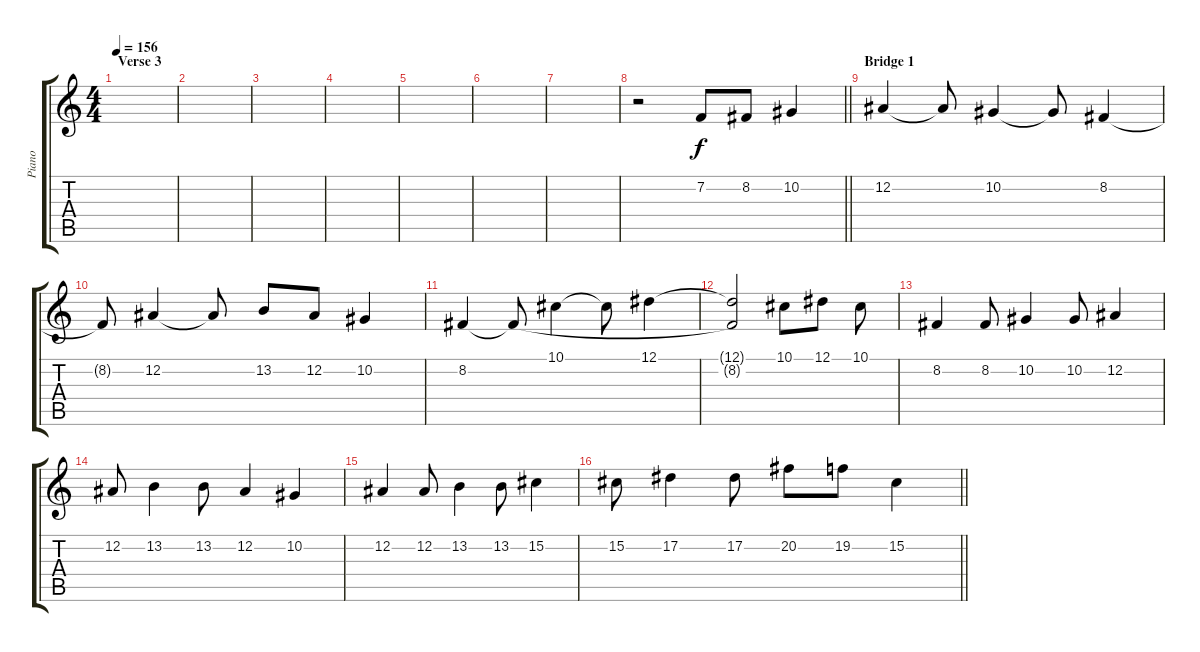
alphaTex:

\track ("Piano" "Piano") {instrument acousticgrandpiano}
\staff {score tabs}
\tuning (Eb4 Bb3 Gb3 Db3 Ab2 Eb2) {hide}
\ts (4 4)
\section ("" "Verse 3")
\tempo 156
\clef g2
\ks c
|
|
|
|
|
|
|
\barLineRight lightlight
r.2{volume 10} 7.2.8 8.2.8 10.2.4 |
\section ("" "Bridge 1")
12.2.4 12.2{t}.8 10.2.4 10.2{t}.8 8.2.4 |
8.2{t}.8 12.2.4 12.2{t}.8 13.2.8 12.2.8 10.2.4 |
8.2.4 8.2{t}.8 10.1.4 10.1{t}.8 12.1.4 |
(12.1{t} 8.2{t}).2 10.1.8 12.1.8 10.1.8 |
8.2.4 8.2.8 10.2.4 10.2.8 12.2.4 |
12.2.8 13.2.4 13.2.8 12.2.4 10.2.4 |
12.2.4 12.2.8 13.2.4 13.2.8 15.2.4 |
\barLineRight lightlight
15.2.8 17.2.4 17.2.8 20.2.8 19.2.8 15.2.4
